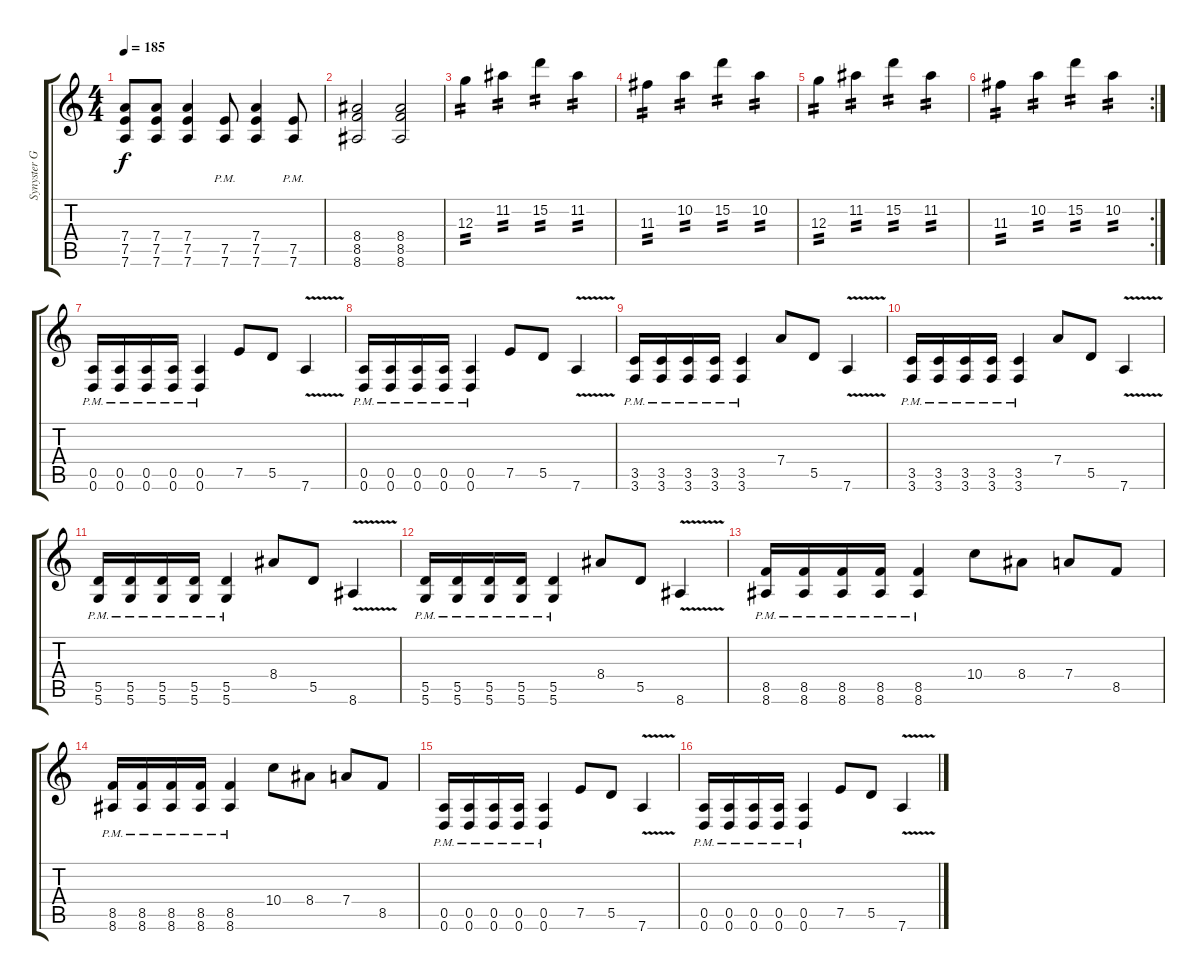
\track ("Synyster Gates" "Synyster G") {instrument distortionguitar}
\staff {score tabs}
\tuning (E4 B3 G3 D3 A2 D2) {hide}
\ts (4 4)
\tempo 185
\clef g2
\ks c
(7.4 7.5 7.6).8{dy f} (7.4 7.5 7.6).8 (7.4 7.5 7.6).4 (7.5{pm} 7.6{pm}).8 (7.4 7.5 7.6).4 (7.5{pm} 7.6{pm}).8 |
(8.4 8.5 8.6).2 (8.4 8.5 8.6).2 |
12.3.4{tp 2} 11.2.4{tp 2} 15.2.4{tp 2} 11.2.4{tp 2} |
11.3.4{tp 2} 10.2.4{tp 2} 15.2.4{tp 2} 10.2.4{tp 2} |
12.3.4{tp 2} 11.2.4{tp 2} 15.2.4{tp 2} 11.2.4{tp 2} |
\rc 2
11.3.4{tp 2} 10.2.4{tp 2} 15.2.4{tp 2} 10.2.4{tp 2} |
(0.5{pm} 0.6{pm}).16 (0.5{pm} 0.6{pm}).16 (0.5{pm} 0.6{pm}).16 (0.5{pm} 0.6{pm}).16 (0.5{pm} 0.6{pm}).4 7.5.8 5.5.8 7.6{v}.4 |
(0.5{pm} 0.6{pm}).16 (0.5{pm} 0.6{pm}).16 (0.5{pm} 0.6{pm}).16 (0.5{pm} 0.6{pm}).16 (0.5{pm} 0.6{pm}).4 7.5.8 5.5.8 7.6{v}.4 |
(3.5{pm} 3.6{pm}).16 (3.5{pm} 3.6{pm}).16 (3.5{pm} 3.6{pm}).16 (3.5{pm} 3.6{pm}).16 (3.5{pm} 3.6{pm}).4 7.4.8 5.5.8 7.6{v}.4 |
(3.5{pm} 3.6{pm}).16 (3.5{pm} 3.6{pm}).16 (3.5{pm} 3.6{pm}).16 (3.5{pm} 3.6{pm}).16 (3.5{pm} 3.6{pm}).4 7.4.8 5.5.8 7.6{v}.4 |
(5.5{pm} 5.6{pm}).16 (5.5{pm} 5.6{pm}).16 (5.5{pm} 5.6{pm}).16 (5.5{pm} 5.6{pm}).16 (5.5{pm} 5.6{pm}).4 8.4.8 5.5.8 8.6{v}.4 |
(5.5{pm} 5.6{pm}).16 (5.5{pm} 5.6{pm}).16 (5.5{pm} 5.6{pm}).16 (5.5{pm} 5.6{pm}).16 (5.5{pm} 5.6{pm}).4 8.4.8 5.5.8 8.6{v}.4 |
(8.5{pm} 8.6{pm}).16 (8.5{pm} 8.6{pm}).16 (8.5{pm} 8.6{pm}).16 (8.5{pm} 8.6{pm}).16 (8.5{pm} 8.6{pm}).4 10.4.8 8.4.8 7.4.8 8.5.8 |
(8.5{pm} 8.6{pm}).16 (8.5{pm} 8.6{pm}).16 (8.5{pm} 8.6{pm}).16 (8.5{pm} 8.6{pm}).16 (8.5{pm} 8.6{pm}).4 10.4.8 8.4.8 7.4.8 8.5.8 |
(0.5{pm} 0.6{pm}).16 (0.5{pm} 0.6{pm}).16 (0.5{pm} 0.6{pm}).16 (0.5{pm} 0.6{pm}).16 (0.5{pm} 0.6{pm}).4 7.5.8 5.5.8 7.6{v}.4 |
(0.5{pm} 0.6{pm}).16 (0.5{pm} 0.6{pm}).16 (0.5{pm} 0.6{pm}).16 (0.5{pm} 0.6{pm}).16 (0.5{pm} 0.6{pm}).4 7.5.8 5.5.8 7.6{v}.4
